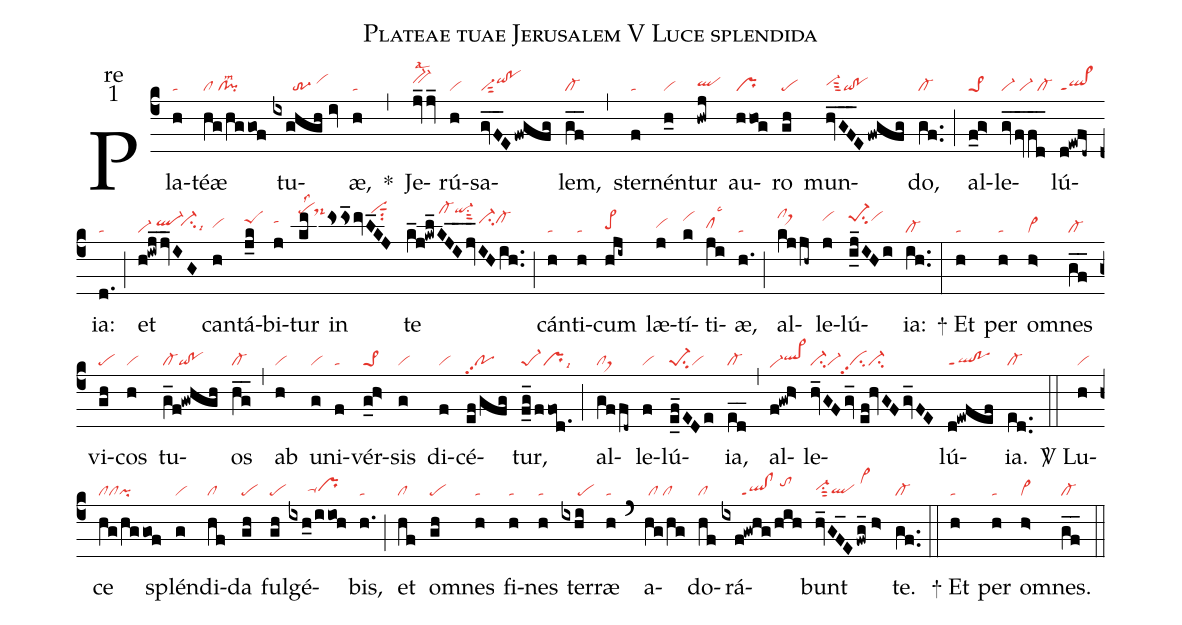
name:Plateae tuae Jerusalem V Luce splendida;
office-part:re;
mode:1;
nabc-lines:1;
%%
(c4) Pla(h|ta)téæ(hg/hggof|cl/cl!pilsm2) tu(ixghgh//iv|//////tr-3/vihi)æ,(h|ta) <sp>*</sp>(,)
Je(jv_jv_|bv-hilsal2)rú(h|vi)sa(gvF__E/fwgfg|vi-sut2qihi!pohi)lem,(gf__|cl-) (,)
ster(f|ta)nén(h_0|vi)tur(hwj|qlhh) au(hhog|pr)ro(gh|pe)
mun(hvGF___E/fwgfg|vi-hhsut3qi!po)do,(gf..|cl-) (;)
al(f_g>|pe>1)le(gv_/fv_/fd__|vi-/vi-/cl-)lú(d!ewfd~|ql>ppt1)ia:(d.|ta) (;)
et(h!iwj_/jv_IG|vi-/ql-hi`ci-hilsi9) can(h|vihh)tá(j_k|peShj)bi(j|tahj)tur(km|pehnlss2)
in(msms_1mvL_KJ|````ds-hn/////////////vihnsut1su2) te(k_j!kwl_KJI__jv_IHih..|//////////cl-hnqi-hnsu1sut2/ci-hjcl-hj) (;)
cán(h|ta)ti(h|ta)cum(hji~|pe>hh) læ(j|vihh)tí(k|vihk)ti(ji|clhhlsc3)æ,(h.|ta) (;)
al(kj/jh~|clhlst>hl)le(j|vihk)lú(i_j_IHi|pe-1hksu2vihk)ia:(ih..|cl-) (:)

<sp>+</sp> Et(h|ta) per(h|ta) om(h>|vi>)nes(gf__|cl-) vi(gh|pe)cos(h|vi) tu(g_f!gwhgh|cl-qi!po)os(hg__|cl-) (,)
ab(h|vi) u(g|vi)ni(f|ta)vér(g_h>|pe>1)sis(g|vi) di(f|vi)cé(ef/gfg|popp2)tur,(f_g_/ffod.|pe-1prlsi9) (;)
al(gf/fd~|clst>)le(f|vi)lú(e_f_EDe|pe-1su2vi)ia,(ed__|cl-) (,)
al(f!gwh>|vi-heql>hh)le(hv_GFgv_//ef!hvGFgv_FE|ci-vi-cipp2ci-)lú(d!ewfef|ql!poppt1)ia.(ed..|cl-) (::)

<sp>V/</sp> Lu(h|vi)ce(hg/hggof|clclpi) splén(g|vi)di(hf|cl)da(gh|pe)
ful(gh|pe)gé(ixh_0/iioh|//////prhhppu1)bis,(h.|ta) (;)
et(hf|cl) om(gh|pe)nes(h|ta) fi(h|ta)nes(h|ta) ter(ixhi|/////pe)ræ(h|ta) (`)
a(hg/hg|/cl/cl)do(hf|cl)rá(ixf!gwhg/hih|//////ql!clppt1/tohj)bunt(hv_GF_E/fwg_//h>|vi-hhsu1sut2qlhg/vi>hk)
te.(gf..|cl-) (::)

<sp>+</sp> Et(h|ta) per(h|ta) om(h>|vi>)nes.(gf__|cl-) (::)
